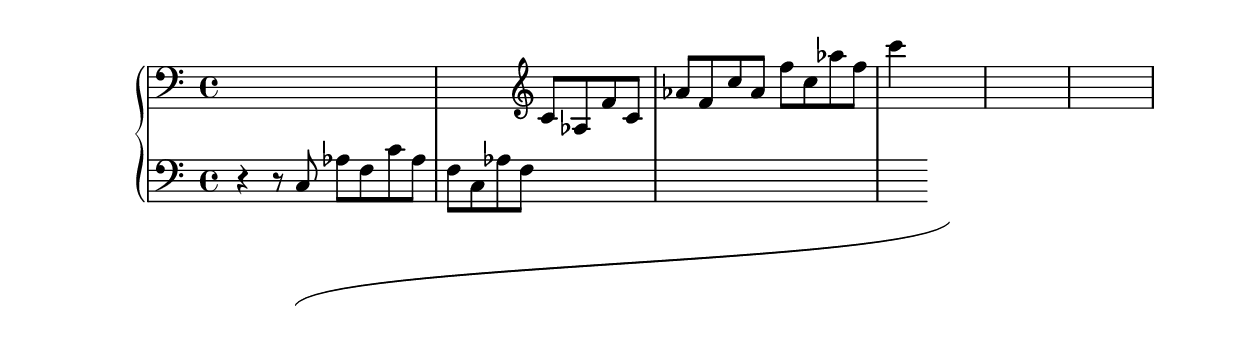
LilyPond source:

\version "2.1.26"
\header {


    texidoc = "In extreme cases, you can resort to setting slur
    control-points manually. This involves a lot of trial and error,
    though. Be sure to force line breaks at both sides, since
    different horizontal spacing will require rearrangement of the
    slur."
 
    }


\score {\notes \new PianoStaff  <<
    \context Staff = up { \clef bass s1 * 6 } 
    \context Staff = down \relative c {
	\clef bass
	r4 r8
	\once\override Slur  #'extra-offset = #'(0 . -8)
	\once\override Slur  #'control-points =
	#'((0 . -4) (2 . 0) (60 . 0) (63 . 4))
			   c8( as' f c' as f c as' f
			   \change Staff = up
			   \clef treble
			   c' as f' c as' f c' as
			   f' c as' f c'4)
			   }>>
\paper { raggedright = ##t }
    }
